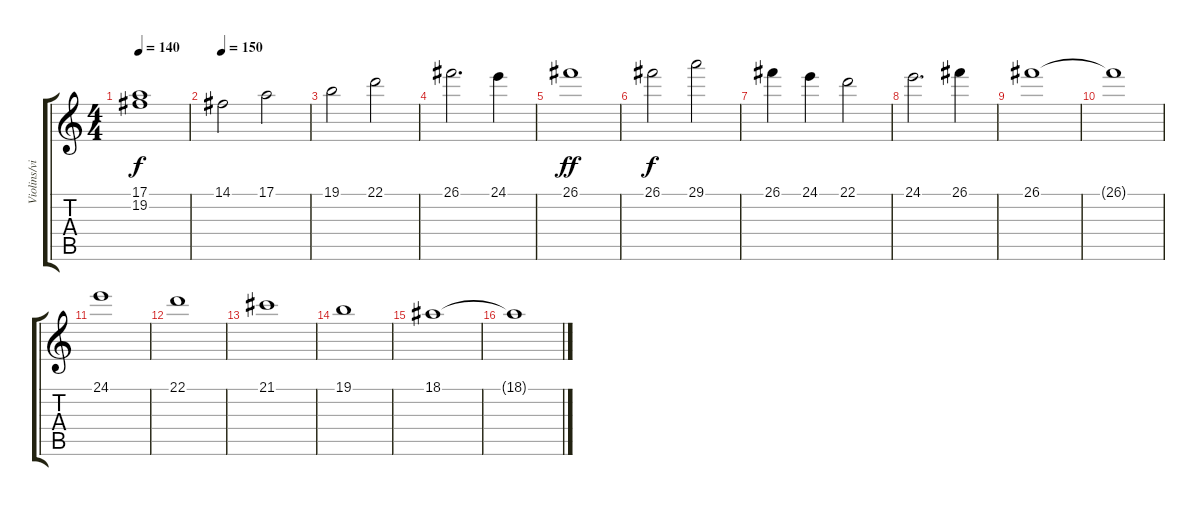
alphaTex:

\track ("Violins/violas" "Violins/vi") {instrument stringensemble1}
\staff {score tabs}
\tuning (E4 B3 G3 D3 A2 E2) {hide}
\ts (4 4)
\tempo 140
\clef g2
\ks c
(17.1{t} 19.2{t}).1{dy f} |
\tempo 150
14.1.2 17.1.2 |
19.1.2 22.1.2 |
26.1.2{d} 24.1.4 |
26.1.1{dy ff} |
26.1.2{dy f} 29.1.2 |
26.1.4 24.1.4 22.1.2 |
24.1.2{d} 26.1.4 |
26.1.1 |
26.1{t}.1 |
24.1.1 |
22.1.1 |
21.1.1 |
19.1.1 |
18.1.1{volume 0} |
18.1{t}.1
